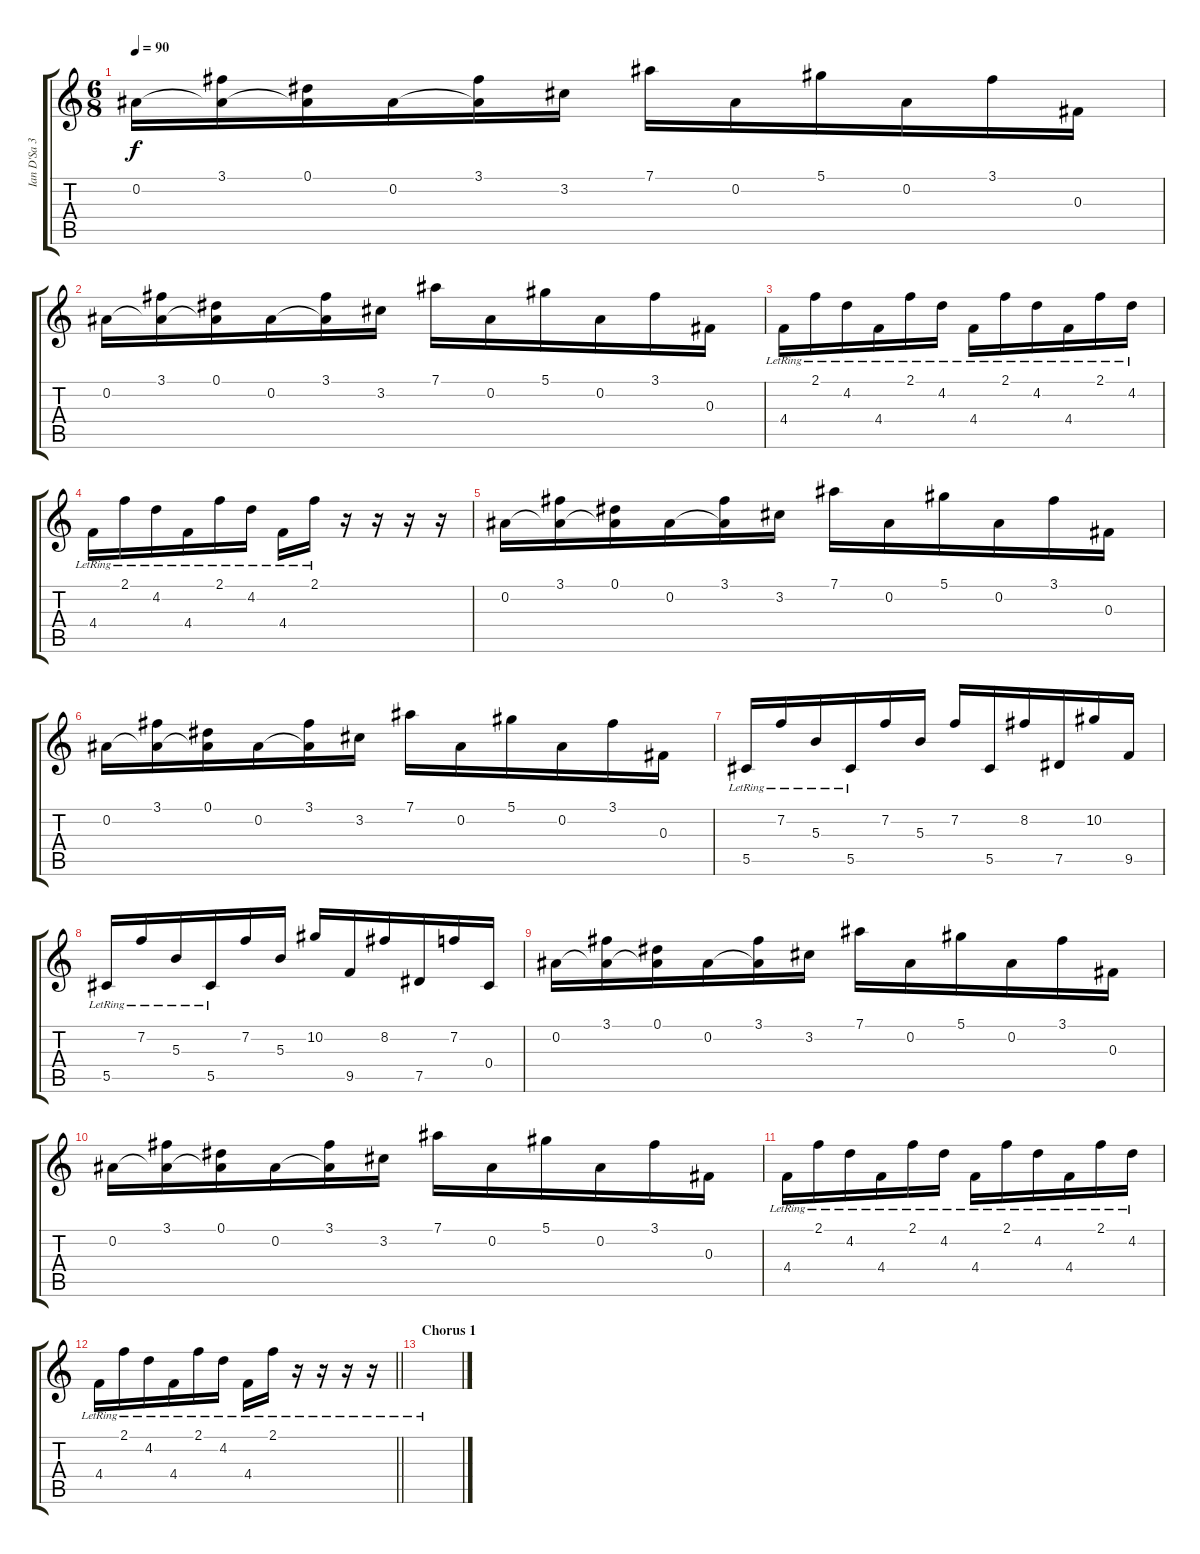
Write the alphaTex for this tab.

\track ("Ian D'Sa 3" "Ian D'Sa 3") {instrument electricguitarclean}
\staff {score tabs}
\tuning (Eb4 Bb3 Gb3 Db3 Ab2 Db2) {hide}
\ts (6 8)
\tempo 90
\clef g2
\ks c
0.2.16{dy f} (3.1 0.2{t}).16 (0.1 0.2{t}).16 0.2.16 (3.1 0.2{t}).16 3.2.16 7.1.16 0.2.16 5.1.16 0.2.16 3.1.16 0.3.16 |
0.2.16 (3.1 0.2{t}).16 (0.1 0.2{t}).16 0.2.16 (3.1 0.2{t}).16 3.2.16 7.1.16 0.2.16 5.1.16 0.2.16 3.1.16 0.3.16 |
4.4{lr}.16 2.1{lr}.16 4.2{lr}.16 4.4{lr}.16 2.1{lr}.16 4.2{lr}.16 4.4{lr}.16 2.1{lr}.16 4.2{lr}.16 4.4{lr}.16 2.1{lr}.16 4.2{lr}.16 |
4.4{lr}.16 2.1{lr}.16 4.2{lr}.16 4.4{lr}.16 2.1{lr}.16 4.2{lr}.16 4.4{lr}.16 2.1{lr}.16 r.16 r.16 r.16 r.16 |
0.2.16 (3.1 0.2{t}).16 (0.1 0.2{t}).16 0.2.16 (3.1 0.2{t}).16 3.2.16 7.1.16 0.2.16 5.1.16 0.2.16 3.1.16 0.3.16 |
0.2.16 (3.1 0.2{t}).16 (0.1 0.2{t}).16 0.2.16 (3.1 0.2{t}).16 3.2.16 7.1.16 0.2.16 5.1.16 0.2.16 3.1.16 0.3.16 |
5.5{lr}.16 7.2{lr}.16 5.3{lr}.16 5.5{lr}.16 7.2.16 5.3.16 7.2.16 5.5.16 8.2.16 7.5.16 10.2.16 9.5.16 |
5.5{lr}.16 7.2{lr}.16 5.3{lr}.16 5.5{lr}.16 7.2.16 5.3.16 10.2.16 9.5.16 8.2.16 7.5.16 7.2.16 0.4.16 |
0.2.16 (3.1 0.2{t}).16 (0.1 0.2{t}).16 0.2.16 (3.1 0.2{t}).16 3.2.16 7.1.16 0.2.16 5.1.16 0.2.16 3.1.16 0.3.16 |
0.2.16 (3.1 0.2{t}).16 (0.1 0.2{t}).16 0.2.16 (3.1 0.2{t}).16 3.2.16 7.1.16 0.2.16 5.1.16 0.2.16 3.1.16 0.3.16 |
4.4{lr}.16 2.1{lr}.16 4.2{lr}.16 4.4{lr}.16 2.1{lr}.16 4.2{lr}.16 4.4{lr}.16 2.1{lr}.16 4.2{lr}.16 4.4{lr}.16 2.1{lr}.16 4.2{lr}.16 |
\barLineRight lightlight
4.4{lr}.16 2.1{lr}.16 4.2{lr}.16 4.4{lr}.16 2.1{lr}.16 4.2{lr}.16 4.4{lr}.16 2.1{lr}.16 r.16 r.16 r.16 r.16 |
\section ("" "Chorus 1")
